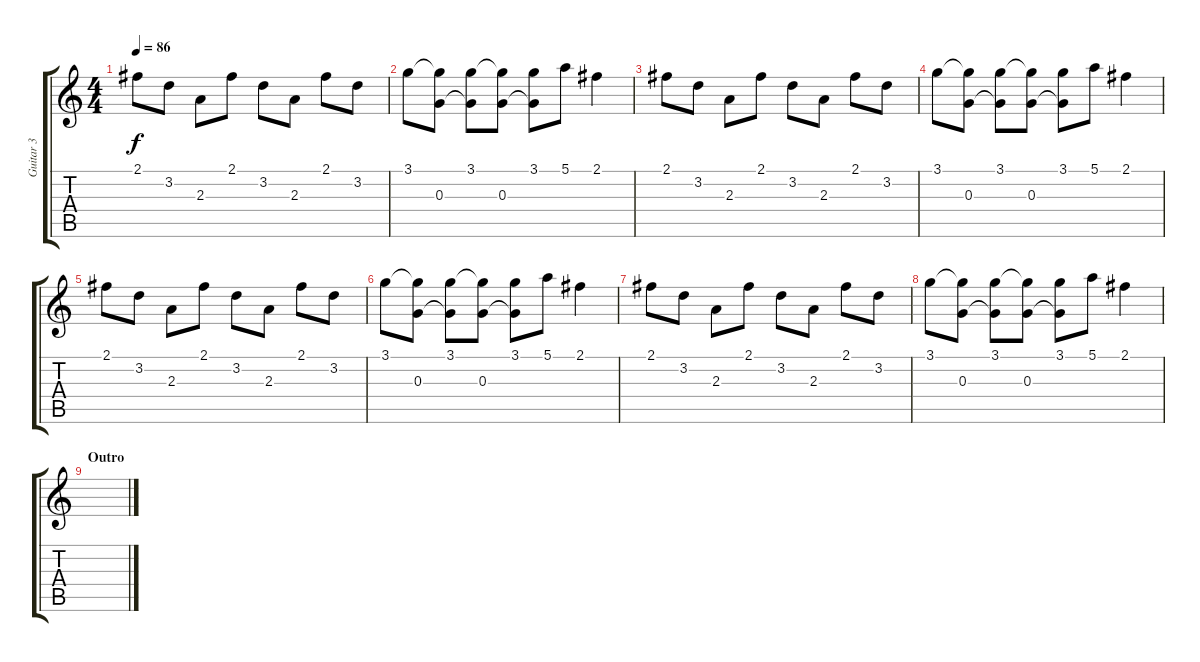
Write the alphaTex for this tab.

\track ("Guitar 3" "Guitar 3") {instrument overdrivenguitar}
\staff {score tabs}
\tuning (E4 B3 G3 D3 A2 D2) {hide}
\ts (4 4)
\tempo 86
\clef g2
\ks c
2.1.8{dy f} 3.2.8 2.3.8 2.1.8 3.2.8 2.3.8 2.1.8 3.2.8 |
3.1.8 (3.1{t} 0.3).8 (3.1 0.3{t}).8 (3.1{t} 0.3).8 (3.1 0.3{t}).8 5.1.8 2.1.4 |
2.1.8 3.2.8 2.3.8 2.1.8 3.2.8 2.3.8 2.1.8 3.2.8 |
3.1.8 (3.1{t} 0.3).8 (3.1 0.3{t}).8 (3.1{t} 0.3).8 (3.1 0.3{t}).8 5.1.8 2.1.4 |
2.1.8 3.2.8 2.3.8 2.1.8 3.2.8 2.3.8 2.1.8 3.2.8 |
3.1.8 (3.1{t} 0.3).8 (3.1 0.3{t}).8 (3.1{t} 0.3).8 (3.1 0.3{t}).8 5.1.8 2.1.4 |
2.1.8 3.2.8 2.3.8 2.1.8 3.2.8 2.3.8 2.1.8 3.2.8 |
3.1.8 (3.1{t} 0.3).8 (3.1 0.3{t}).8 (3.1{t} 0.3).8 (3.1 0.3{t}).8 5.1.8 2.1.4 |
\section ("" "Outro")
